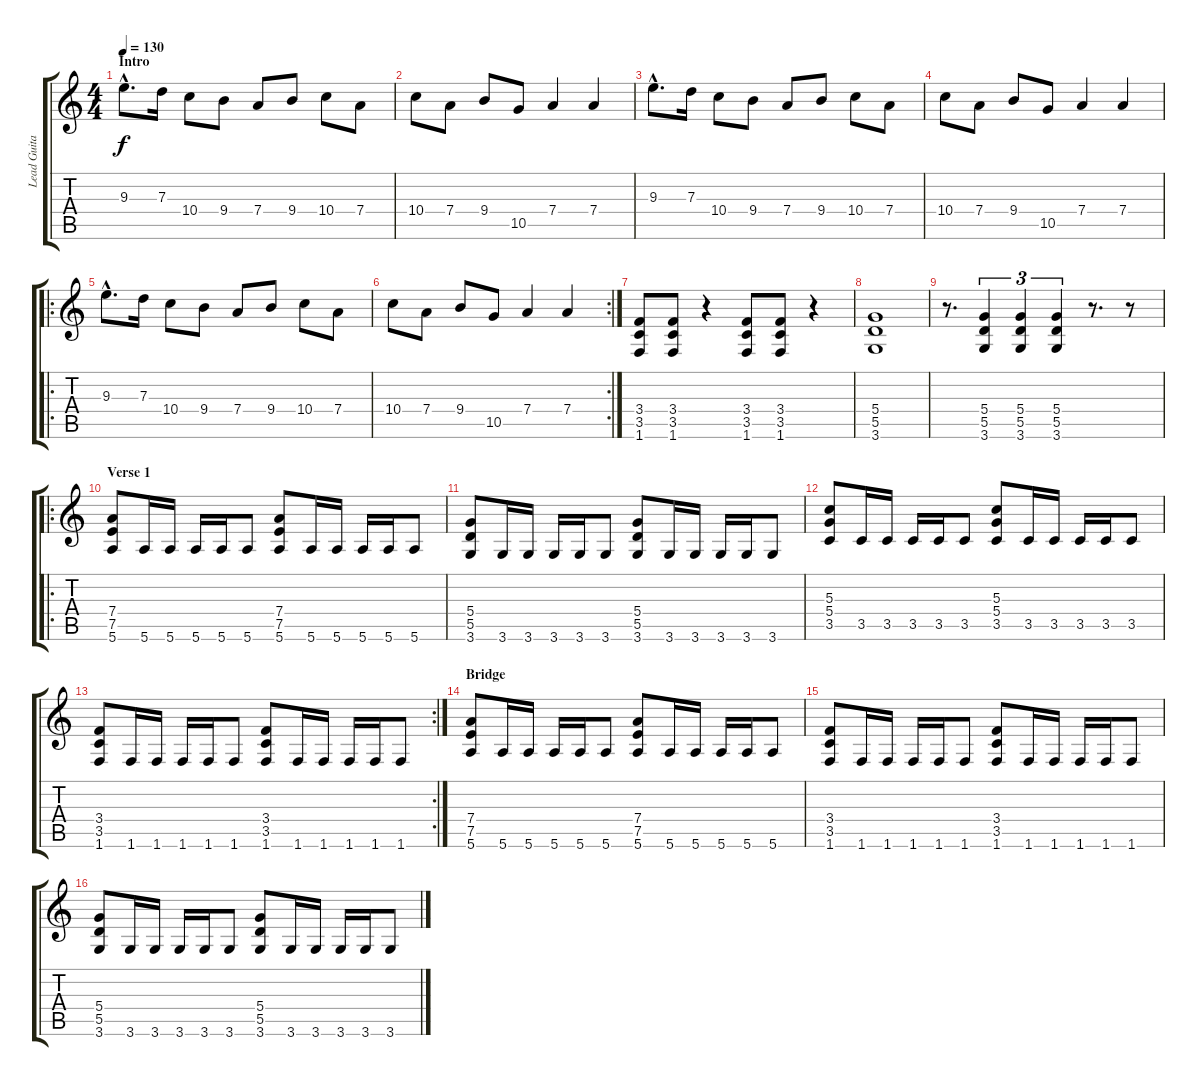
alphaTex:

\track ("Lead Guitar" "Lead Guita") {instrument distortionguitar}
\staff {score tabs}
\tuning (E4 B3 G3 D3 A2 E2) {hide}
\ts (4 4)
\section ("" "Intro")
\tempo 130
\clef g2
\ks c
9.3{hac}.8{d dy f instrument distortionguitar} 7.3.16 10.4.8 9.4.8 7.4.8 9.4.8 10.4.8 7.4.8 |
10.4.8 7.4.8 9.4.8 10.5.8 7.4.4 7.4.4 |
9.3{hac}.8{d} 7.3.16 10.4.8 9.4.8 7.4.8 9.4.8 10.4.8 7.4.8 |
10.4.8 7.4.8 9.4.8 10.5.8 7.4.4 7.4.4 |
\ro
9.3{hac}.8{d} 7.3.16 10.4.8 9.4.8 7.4.8 9.4.8 10.4.8 7.4.8 |
\rc 2
10.4.8 7.4.8 9.4.8 10.5.8 7.4.4 7.4.4 |
(3.4 3.5 1.6).8 (3.4 3.5 1.6).8 r.4 (3.4 3.5 1.6).8 (3.4 3.5 1.6).8 r.4 |
(5.4 5.5 3.6).1 |
r.8{d} (5.4 5.5 3.6).4{tu (3 2)} (5.4 5.5 3.6).4{tu (3 2)} (5.4 5.5 3.6).4{tu (3 2)} r.8{d} r.8 |
\ro
\section ("" "Verse 1")
(7.4 7.5 5.6).8 5.6.16 5.6.16 5.6.16 5.6.16 5.6.8 (7.4 7.5 5.6).8 5.6.16 5.6.16 5.6.16 5.6.16 5.6.8 |
(5.4 5.5 3.6).8 3.6.16 3.6.16 3.6.16 3.6.16 3.6.8 (5.4 5.5 3.6).8 3.6.16 3.6.16 3.6.16 3.6.16 3.6.8 |
(5.3 5.4 3.5).8 3.5.16 3.5.16 3.5.16 3.5.16 3.5.8 (5.3 5.4 3.5).8 3.5.16 3.5.16 3.5.16 3.5.16 3.5.8 |
\rc 2
(3.4 3.5 1.6).8 1.6.16 1.6.16 1.6.16 1.6.16 1.6.8 (3.4 3.5 1.6).8 1.6.16 1.6.16 1.6.16 1.6.16 1.6.8 |
\section ("" "Bridge")
(7.4 7.5 5.6).8 5.6.16 5.6.16 5.6.16 5.6.16 5.6.8 (7.4 7.5 5.6).8 5.6.16 5.6.16 5.6.16 5.6.16 5.6.8 |
(3.4 3.5 1.6).8 1.6.16 1.6.16 1.6.16 1.6.16 1.6.8 (3.4 3.5 1.6).8 1.6.16 1.6.16 1.6.16 1.6.16 1.6.8 |
(5.4 5.5 3.6).8 3.6.16 3.6.16 3.6.16 3.6.16 3.6.8 (5.4 5.5 3.6).8 3.6.16 3.6.16 3.6.16 3.6.16 3.6.8
